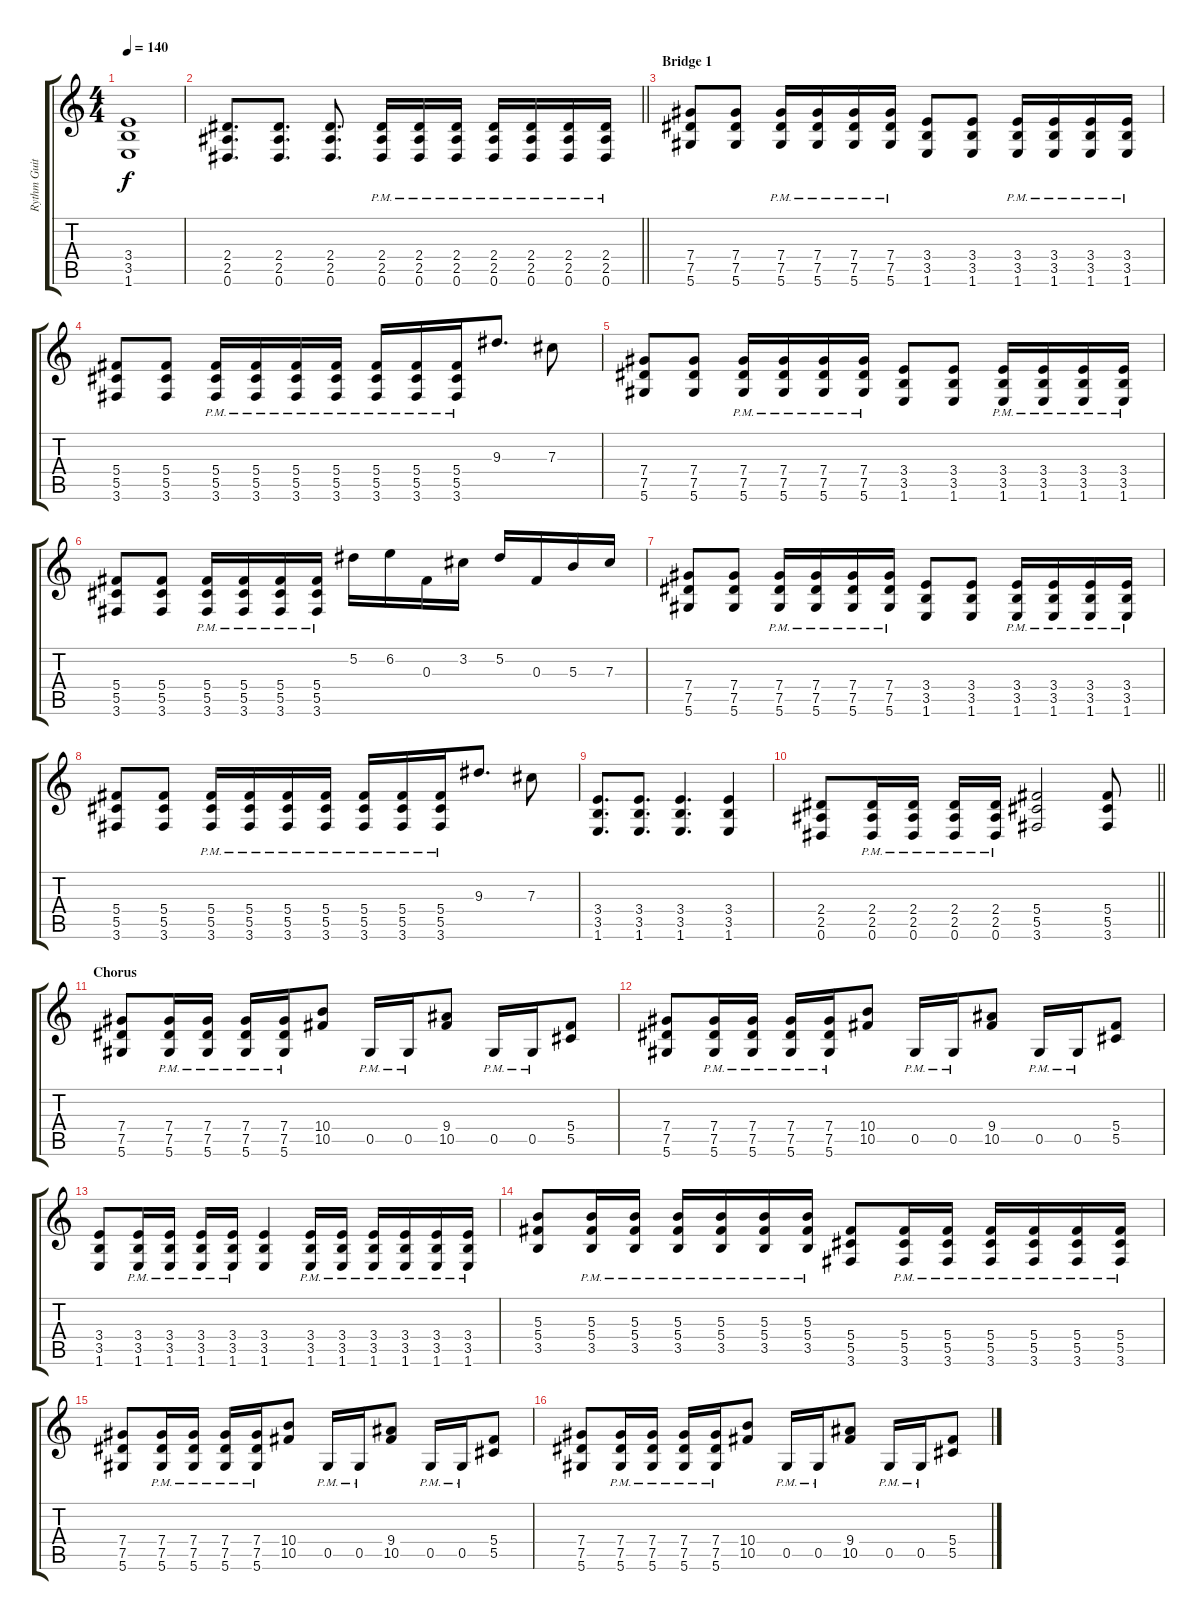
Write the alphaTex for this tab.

\track ("Rythm Guitar" "Rythm Guit") {instrument distortionguitar}
\staff {score tabs}
\tuning (Eb4 Bb3 Gb3 Db3 Ab2 Eb2) {hide}
\ts (4 4)
\tempo 140
\clef g2
\ks c
(3.4{t} 3.5{t} 1.6{t}).1{dy f} |
\barLineRight lightlight
(2.4 2.5 0.6).8{d} (2.4 2.5 0.6).8{d} (2.4 2.5 0.6).8{d} (2.4{pm} 2.5{pm} 0.6{pm}).16 (2.4{pm} 2.5{pm} 0.6{pm}).16 (2.4{pm} 2.5{pm} 0.6{pm}).16 (2.4{pm} 2.5{pm} 0.6{pm}).16 (2.4{pm} 2.5{pm} 0.6{pm}).16 (2.4{pm} 2.5{pm} 0.6{pm}).16 (2.4{pm} 2.5{pm} 0.6{pm}).16 |
\section ("" "Bridge 1")
(7.4 7.5 5.6).8 (7.4 7.5 5.6).8 (7.4{pm} 7.5{pm} 5.6{pm}).16 (7.4{pm} 7.5{pm} 5.6{pm}).16 (7.4{pm} 7.5{pm} 5.6{pm}).16 (7.4{pm} 7.5{pm} 5.6{pm}).16 (3.4 3.5 1.6).8 (3.4 3.5 1.6).8 (3.4{pm} 3.5{pm} 1.6{pm}).16 (3.4{pm} 3.5{pm} 1.6{pm}).16 (3.4 3.5{pm} 1.6{pm}).16 (3.4{pm} 3.5{pm} 1.6{pm}).16 |
(5.4 5.5 3.6).8 (5.4 5.5 3.6).8 (5.4{pm} 5.5{pm} 3.6{pm}).16 (5.4{pm} 5.5{pm} 3.6{pm}).16 (5.4{pm} 5.5{pm} 3.6{pm}).16 (5.4{pm} 5.5{pm} 3.6{pm}).16 (5.4{pm} 5.5{pm} 3.6{pm}).16 (5.4{pm} 5.5{pm} 3.6{pm}).16 (5.4{pm} 5.5{pm} 3.6{pm}).16 9.3.8{d} 7.3.8 |
(7.4 7.5 5.6).8 (7.4 7.5 5.6).8 (7.4{pm} 7.5{pm} 5.6{pm}).16 (7.4{pm} 7.5{pm} 5.6{pm}).16 (7.4{pm} 7.5{pm} 5.6{pm}).16 (7.4{pm} 7.5{pm} 5.6{pm}).16 (3.4 3.5 1.6).8 (3.4 3.5 1.6).8 (3.4{pm} 3.5{pm} 1.6{pm}).16 (3.4{pm} 3.5{pm} 1.6{pm}).16 (3.4 3.5{pm} 1.6{pm}).16 (3.4{pm} 3.5{pm} 1.6{pm}).16 |
(5.4 5.5 3.6).8 (5.4 5.5 3.6).8 (5.4{pm} 5.5{pm} 3.6{pm}).16 (5.4{pm} 5.5{pm} 3.6{pm}).16 (5.4{pm} 5.5{pm} 3.6{pm}).16 (5.4{pm} 5.5{pm} 3.6{pm}).16 5.2.16 6.2.16 0.3.16 3.2.16 5.2.16 0.3.16 5.3.16 7.3.16 |
(7.4 7.5 5.6).8 (7.4 7.5 5.6).8 (7.4{pm} 7.5{pm} 5.6{pm}).16 (7.4{pm} 7.5{pm} 5.6{pm}).16 (7.4{pm} 7.5{pm} 5.6{pm}).16 (7.4{pm} 7.5{pm} 5.6{pm}).16 (3.4 3.5 1.6).8 (3.4 3.5 1.6).8 (3.4{pm} 3.5{pm} 1.6{pm}).16 (3.4{pm} 3.5{pm} 1.6{pm}).16 (3.4 3.5{pm} 1.6{pm}).16 (3.4{pm} 3.5{pm} 1.6{pm}).16 |
(5.4 5.5 3.6).8 (5.4 5.5 3.6).8 (5.4{pm} 5.5{pm} 3.6{pm}).16 (5.4{pm} 5.5{pm} 3.6{pm}).16 (5.4{pm} 5.5{pm} 3.6{pm}).16 (5.4{pm} 5.5{pm} 3.6{pm}).16 (5.4{pm} 5.5{pm} 3.6{pm}).16 (5.4{pm} 5.5{pm} 3.6{pm}).16 (5.4{pm} 5.5{pm} 3.6{pm}).16 9.3.8{d} 7.3.8 |
(3.4 3.5 1.6).8{d} (3.4 3.5 1.6).8{d} (3.4 3.5 1.6).4{d} (3.4 3.5 1.6).4 |
\barLineRight lightlight
(2.4 2.5 0.6).8 (2.4{pm} 2.5{pm} 0.6{pm}).16 (2.4{pm} 2.5{pm} 0.6{pm}).16 (2.4{pm} 2.5{pm} 0.6{pm}).16 (2.4{pm} 2.5{pm} 0.6{pm}).16 (5.4 5.5 3.6).2 (5.4 5.5 3.6).8 |
\section ("" "Chorus")
(7.4 7.5 5.6).8 (7.4{pm} 7.5{pm} 5.6{pm}).16 (7.4{pm} 7.5{pm} 5.6{pm}).16 (7.4{pm} 7.5{pm} 5.6{pm}).16 (7.4{pm} 7.5{pm} 5.6{pm}).16 (10.4 10.5).8 0.5{pm}.16 0.5{pm}.16 (9.4 10.5).8 0.5{pm}.16 0.5{pm}.16 (5.4 5.5).8 |
(7.4 7.5 5.6).8 (7.4{pm} 7.5{pm} 5.6{pm}).16 (7.4{pm} 7.5{pm} 5.6{pm}).16 (7.4{pm} 7.5{pm} 5.6{pm}).16 (7.4{pm} 7.5{pm} 5.6{pm}).16 (10.4 10.5).8 0.5{pm}.16 0.5{pm}.16 (9.4 10.5).8 0.5{pm}.16 0.5{pm}.16 (5.4 5.5).8 |
(3.4 3.5 1.6).8 (3.4{pm} 3.5{pm} 1.6{pm}).16 (3.4{pm} 3.5{pm} 1.6{pm}).16 (3.4{pm} 3.5{pm} 1.6{pm}).16 (3.4{pm} 3.5{pm} 1.6{pm}).16 (3.4 3.5 1.6).4 (3.4{pm} 3.5{pm} 1.6{pm}).16 (3.4{pm} 3.5{pm} 1.6{pm}).16 (3.4{pm} 3.5{pm} 1.6{pm}).16 (3.4{pm} 3.5{pm} 1.6{pm}).16 (3.4{pm} 3.5{pm} 1.6{pm}).16 (3.4{pm} 3.5{pm} 1.6{pm}).16 |
(5.3 5.4 3.5).8 (5.3{pm} 5.4{pm} 3.5{pm}).16 (5.3{pm} 5.4{pm} 3.5{pm}).16 (5.3{pm} 5.4{pm} 3.5{pm}).16 (5.3{pm} 5.4{pm} 3.5{pm}).16 (5.3{pm} 5.4{pm} 3.5{pm}).16 (5.3{pm} 5.4{pm} 3.5{pm}).16 (5.4 5.5 3.6).8 (5.4{pm} 5.5{pm} 3.6{pm}).16 (5.4{pm} 5.5{pm} 3.6{pm}).16 (5.4{pm} 5.5{pm} 3.6{pm}).16 (5.4{pm} 5.5{pm} 3.6{pm}).16 (5.4{pm} 5.5{pm} 3.6{pm}).16 (5.4{pm} 5.5 3.6{pm}).16 |
(7.4 7.5 5.6).8 (7.4{pm} 7.5{pm} 5.6{pm}).16 (7.4{pm} 7.5{pm} 5.6{pm}).16 (7.4{pm} 7.5{pm} 5.6{pm}).16 (7.4{pm} 7.5{pm} 5.6{pm}).16 (10.4 10.5).8 0.5{pm}.16 0.5{pm}.16 (9.4 10.5).8 0.5{pm}.16 0.5{pm}.16 (5.4 5.5).8 |
(7.4 7.5 5.6).8 (7.4{pm} 7.5{pm} 5.6{pm}).16 (7.4{pm} 7.5{pm} 5.6{pm}).16 (7.4{pm} 7.5{pm} 5.6{pm}).16 (7.4{pm} 7.5{pm} 5.6{pm}).16 (10.4 10.5).8 0.5{pm}.16 0.5{pm}.16 (9.4 10.5).8 0.5{pm}.16 0.5{pm}.16 (5.4 5.5).8
